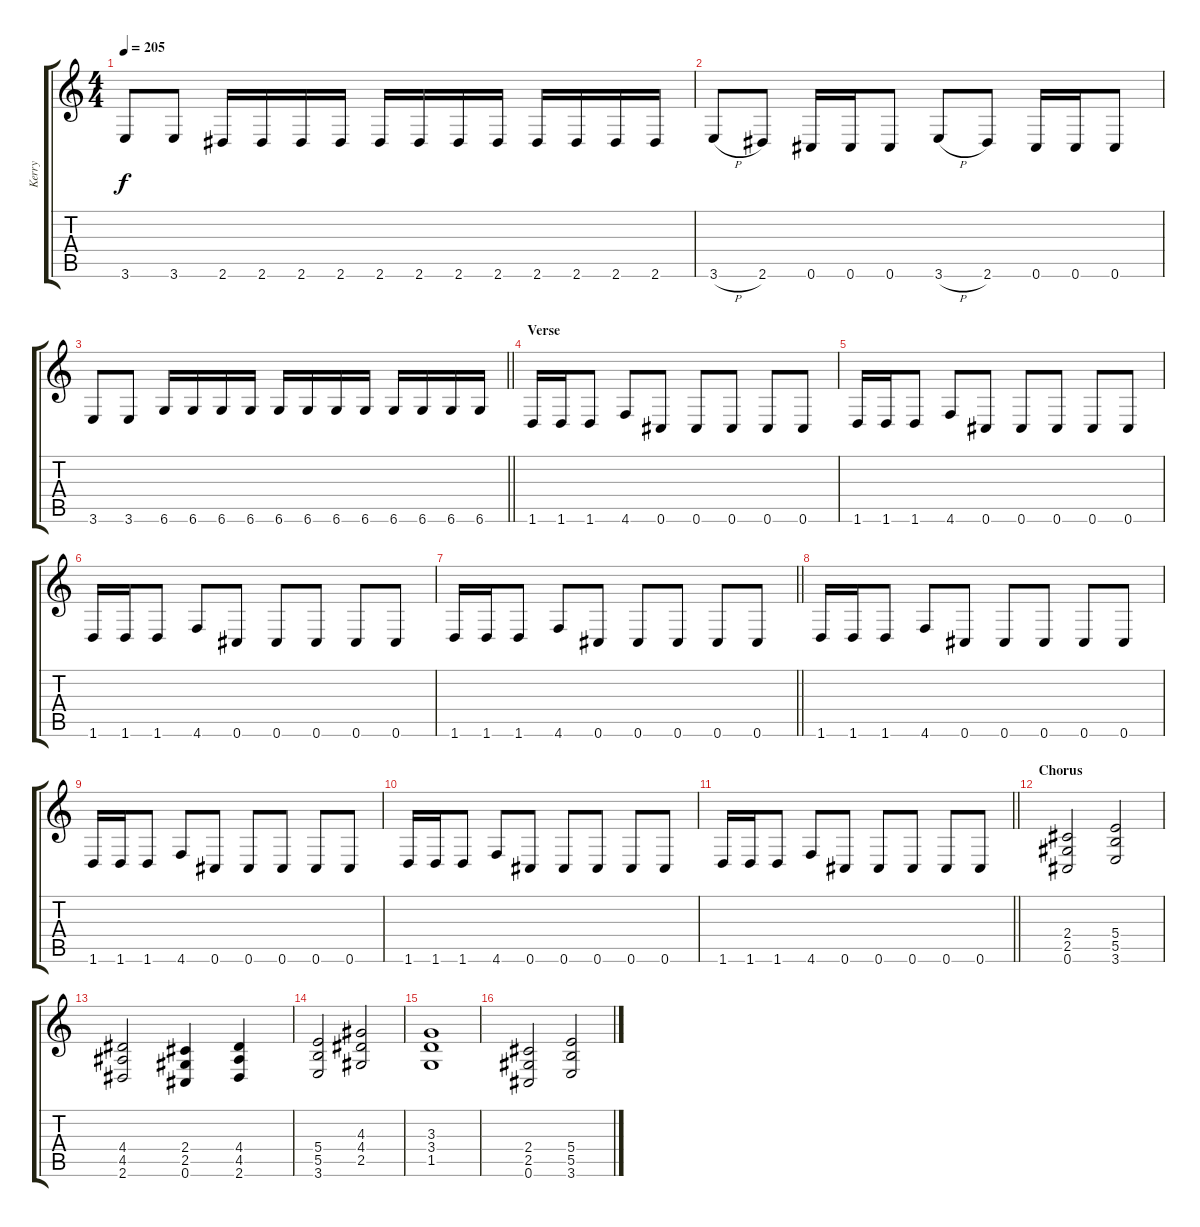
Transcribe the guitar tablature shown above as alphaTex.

\track ("Kerry" "Kerry") {instrument overdrivenguitar}
\staff {score tabs}
\tuning (Db4 Ab3 E3 B2 Gb2 Db2) {hide}
\ts (4 4)
\tempo 205
\clef g2
\ks c
3.6.8{dy f} 3.6.8 2.6.16 2.6.16 2.6.16 2.6.16 2.6.16 2.6.16 2.6.16 2.6.16 2.6.16 2.6.16 2.6.16 2.6.16 |
3.6{h}.8 2.6.8 0.6.16 0.6.16 0.6.8 3.6{h}.8 2.6.8 0.6.16 0.6.16 0.6.8 |
\barLineRight lightlight
3.6.8 3.6.8 6.6.16 6.6.16 6.6.16 6.6.16 6.6.16 6.6.16 6.6.16 6.6.16 6.6.16 6.6.16 6.6.16 6.6.16 |
\section ("" "Verse")
1.6.16 1.6.16 1.6.8 4.6.8 0.6.8 0.6.8 0.6.8 0.6.8 0.6.8 |
1.6.16 1.6.16 1.6.8 4.6.8 0.6.8 0.6.8 0.6.8 0.6.8 0.6.8 |
1.6.16 1.6.16 1.6.8 4.6.8 0.6.8 0.6.8 0.6.8 0.6.8 0.6.8 |
\barLineRight lightlight
1.6.16 1.6.16 1.6.8 4.6.8 0.6.8 0.6.8 0.6.8 0.6.8 0.6.8 |
1.6.16 1.6.16 1.6.8 4.6.8 0.6.8 0.6.8 0.6.8 0.6.8 0.6.8 |
1.6.16 1.6.16 1.6.8 4.6.8 0.6.8 0.6.8 0.6.8 0.6.8 0.6.8 |
1.6.16 1.6.16 1.6.8 4.6.8 0.6.8 0.6.8 0.6.8 0.6.8 0.6.8 |
\barLineRight lightlight
1.6.16 1.6.16 1.6.8 4.6.8 0.6.8 0.6.8 0.6.8 0.6.8 0.6.8 |
\section ("" "Chorus")
(2.4 2.5 0.6).2 (5.4 5.5 3.6).2 |
(4.4 4.5 2.6).2 (2.4 2.5 0.6).4 (4.4 4.5 2.6).4 |
(5.4 5.5 3.6).2 (4.3 4.4 2.5).2 |
(3.3 3.4 1.5).1 |
(2.4 2.5 0.6).2 (5.4 5.5 3.6).2
